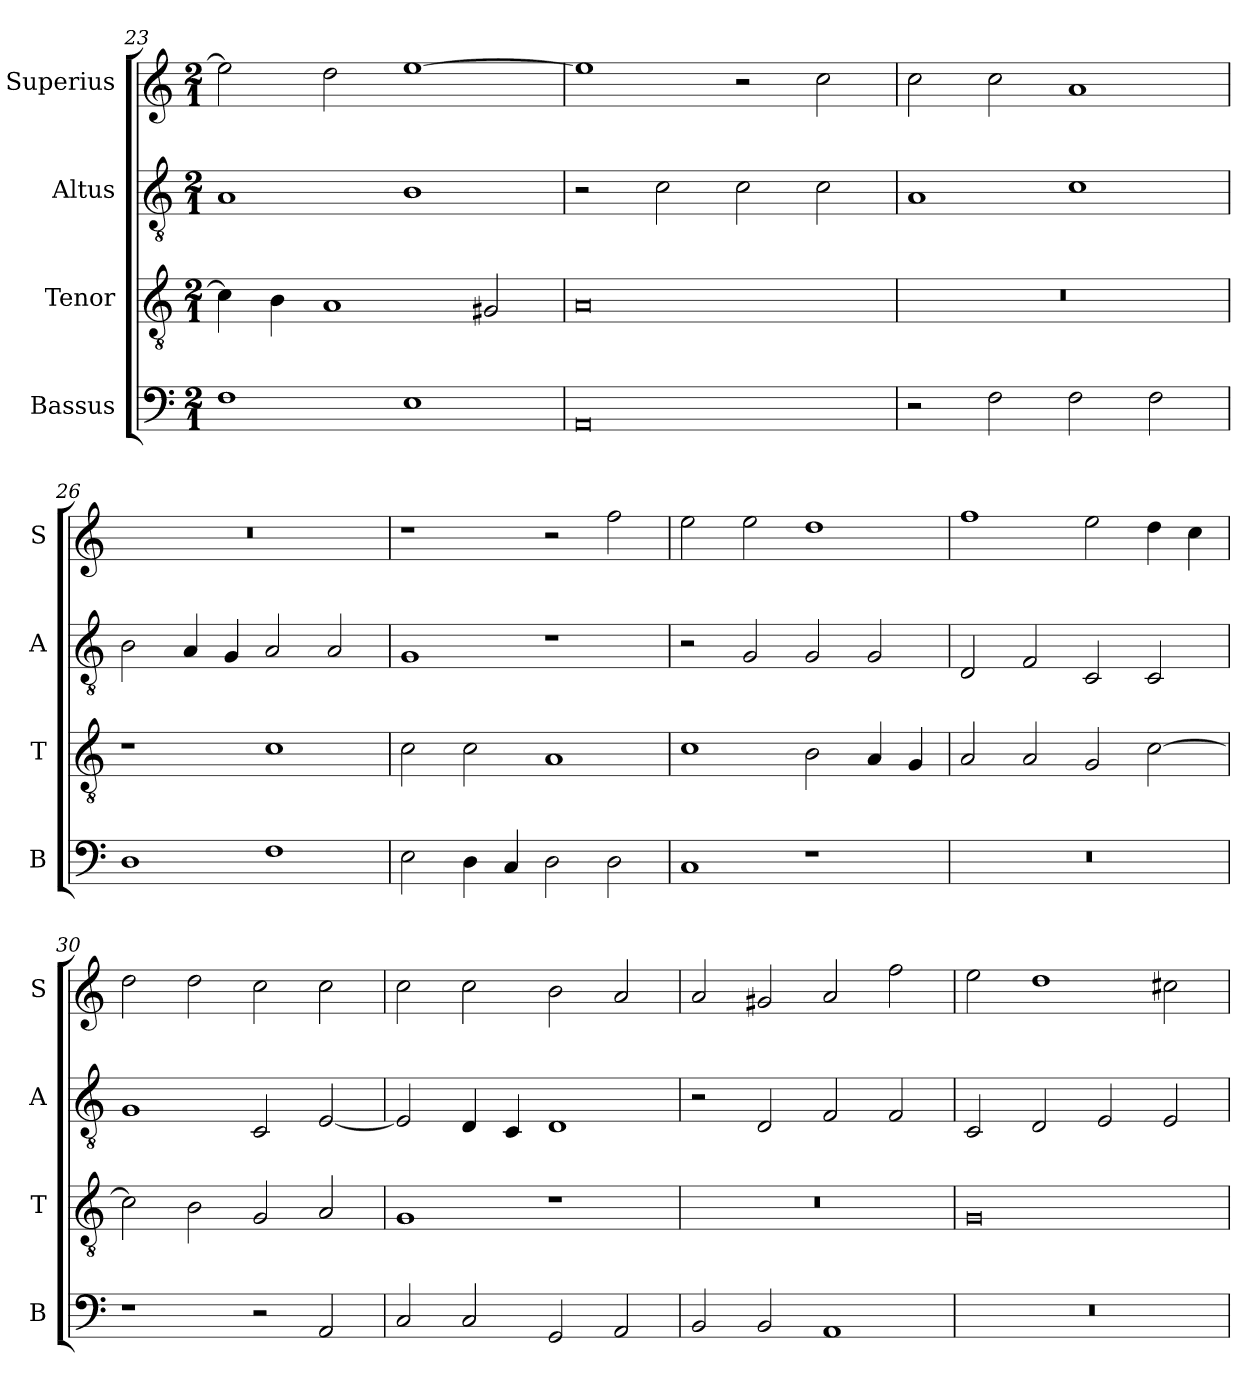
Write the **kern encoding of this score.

**kern	**kern	**kern	**kern
*part4	*part3	*part2	*part1
*staff4	*staff3	*staff2	*staff1
*I"Bassus	*I"Tenor	*I"Altus	*I"Superius
*I'B	*I'T	*I'A	*I'S
*clefF4	*clefGv2	*clefGv2	*clefG2
*k[]	*k[]	*k[]	*k[]
*C:	*C:	*C:	*C:
*M2/1	*M2/1	*M2/1	*M2/1
=23	=23	=23	=23
1F	4c]	1A	2ee]
.	4B	.	.
.	1A	.	2dd
1E	.	1B	[1ee
.	2G#X	.	.
=24	=24	=24	=24
0AA	0A	2r	1ee]
.	.	2c	.
.	.	2c	2r
.	.	2c	2cc
=25	=25	=25	=25
2r	0r	1A	2cc
2F	.	.	2cc
2F	.	1c	1a
2F	.	.	.
=26	=26	=26	=26
1D	1r	2B	0r
.	.	4A	.
.	.	4G	.
1F	1c	2A	.
.	.	2A	.
=27	=27	=27	=27
2E	2c	1G	1r
4D	2c	.	.
4C	.	.	.
2D	1A	1r	2r
2D	.	.	2ff
=28	=28	=28	=28
1C	1c	2r	2ee
.	.	2G	2ee
1r	2B	2G	1dd
.	4A	2G	.
.	4G	.	.
=29	=29	=29	=29
0r	2A	2D	1ff
.	2A	2F	.
.	2G	2C	2ee
.	[2c	2C	4dd
.	.	.	4cc
=30	=30	=30	=30
1r	2c]	1G	2dd
.	2B	.	2dd
2r	2G	2C	2cc
2AA	2A	[2E	2cc
=31	=31	=31	=31
2C	1G	2E]	2cc
2C	.	4D	2cc
.	.	4C	.
2GG	1r	1D	2b
2AA	.	.	2a
=32	=32	=32	=32
2BB	0r	2r	2a
2BB	.	2D	2g#X
1AA	.	2F	2a
.	.	2F	2ff
=33	=33	=33	=33
0r	0G	2C	2ee
.	.	2D	1dd
.	.	2E	.
.	.	2E	2cc#X
=	=	=	=
*-	*-	*-	*-
